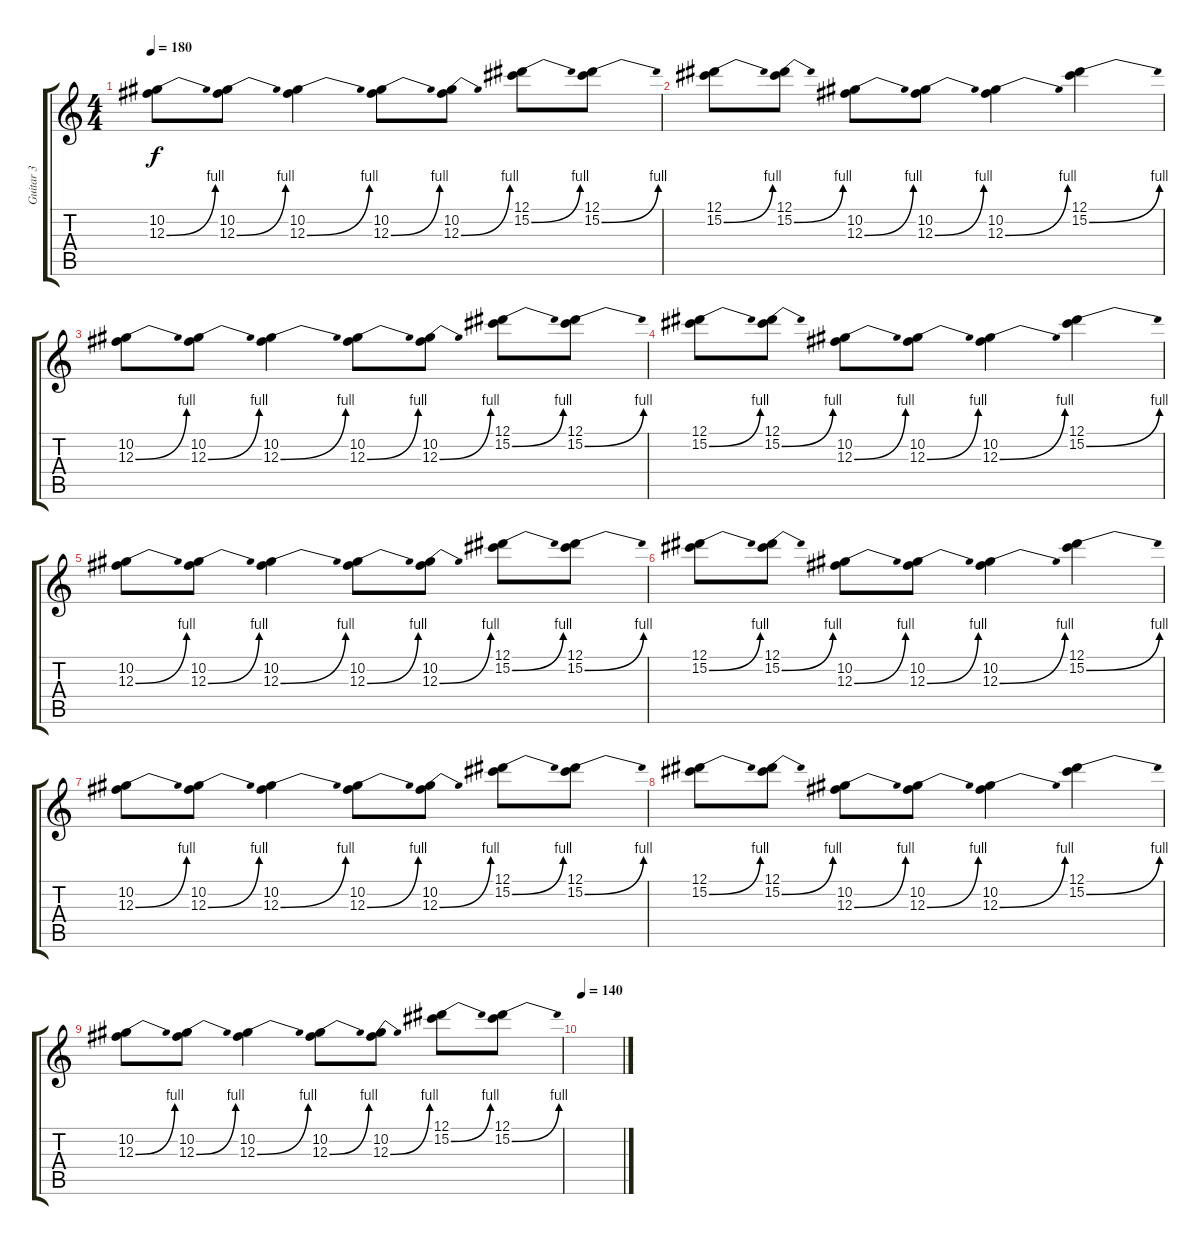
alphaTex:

\track ("Guitar 3" "Guitar 3") {instrument overdrivenguitar}
\staff {score tabs}
\tuning (Eb4 Bb3 Gb3 Db3 Ab2 Eb2) {hide}
\ts (4 4)
\tempo 180
\clef g2
\ks c
(10.2 12.3{be (bend 0 0 60 4)}).8{dy f} (10.2 12.3{be (bend 0 0 60 4)}).8 (10.2 12.3{be (bend 0 0 60 4)}).4 (10.2 12.3{be (bend 0 0 60 4)}).8 (10.2 12.3{be (bend 0 0 60 4)}).8 (12.1 15.2{be (bend 0 0 60 4)}).8 (12.1 15.2{be (bend 0 0 60 4)}).8 |
(12.1 15.2{be (bend 0 0 60 4)}).8 (12.1 15.2{be (bend 0 0 60 4)}).8 (10.2 12.3{be (bend 0 0 60 4)}).8 (10.2 12.3{be (bend 0 0 60 4)}).8 (10.2 12.3{be (bend 0 0 60 4)}).4 (12.1 15.2{be (bend 0 0 60 4)}).4 |
(10.2 12.3{be (bend 0 0 60 4)}).8 (10.2 12.3{be (bend 0 0 60 4)}).8 (10.2 12.3{be (bend 0 0 60 4)}).4 (10.2 12.3{be (bend 0 0 60 4)}).8 (10.2 12.3{be (bend 0 0 60 4)}).8 (12.1 15.2{be (bend 0 0 60 4)}).8 (12.1 15.2{be (bend 0 0 60 4)}).8 |
(12.1 15.2{be (bend 0 0 60 4)}).8 (12.1 15.2{be (bend 0 0 60 4)}).8 (10.2 12.3{be (bend 0 0 60 4)}).8 (10.2 12.3{be (bend 0 0 60 4)}).8 (10.2 12.3{be (bend 0 0 60 4)}).4 (12.1 15.2{be (bend 0 0 60 4)}).4 |
(10.2 12.3{be (bend 0 0 60 4)}).8 (10.2 12.3{be (bend 0 0 60 4)}).8 (10.2 12.3{be (bend 0 0 60 4)}).4 (10.2 12.3{be (bend 0 0 60 4)}).8 (10.2 12.3{be (bend 0 0 60 4)}).8 (12.1 15.2{be (bend 0 0 60 4)}).8 (12.1 15.2{be (bend 0 0 60 4)}).8 |
(12.1 15.2{be (bend 0 0 60 4)}).8 (12.1 15.2{be (bend 0 0 60 4)}).8 (10.2 12.3{be (bend 0 0 60 4)}).8 (10.2 12.3{be (bend 0 0 60 4)}).8 (10.2 12.3{be (bend 0 0 60 4)}).4 (12.1 15.2{be (bend 0 0 60 4)}).4 |
(10.2 12.3{be (bend 0 0 60 4)}).8 (10.2 12.3{be (bend 0 0 60 4)}).8 (10.2 12.3{be (bend 0 0 60 4)}).4 (10.2 12.3{be (bend 0 0 60 4)}).8 (10.2 12.3{be (bend 0 0 60 4)}).8 (12.1 15.2{be (bend 0 0 60 4)}).8 (12.1 15.2{be (bend 0 0 60 4)}).8 |
(12.1 15.2{be (bend 0 0 60 4)}).8 (12.1 15.2{be (bend 0 0 60 4)}).8 (10.2 12.3{be (bend 0 0 60 4)}).8 (10.2 12.3{be (bend 0 0 60 4)}).8 (10.2 12.3{be (bend 0 0 60 4)}).4 (12.1 15.2{be (bend 0 0 60 4)}).4 |
(10.2 12.3{be (bend 0 0 60 4)}).8 (10.2 12.3{be (bend 0 0 60 4)}).8 (10.2 12.3{be (bend 0 0 60 4)}).4 (10.2 12.3{be (bend 0 0 60 4)}).8 (10.2 12.3{be (bend 0 0 60 4)}).8 (12.1 15.2{be (bend 0 0 60 4)}).8 (12.1 15.2{be (bend 0 0 60 4)}).8 |
\tempo 140
